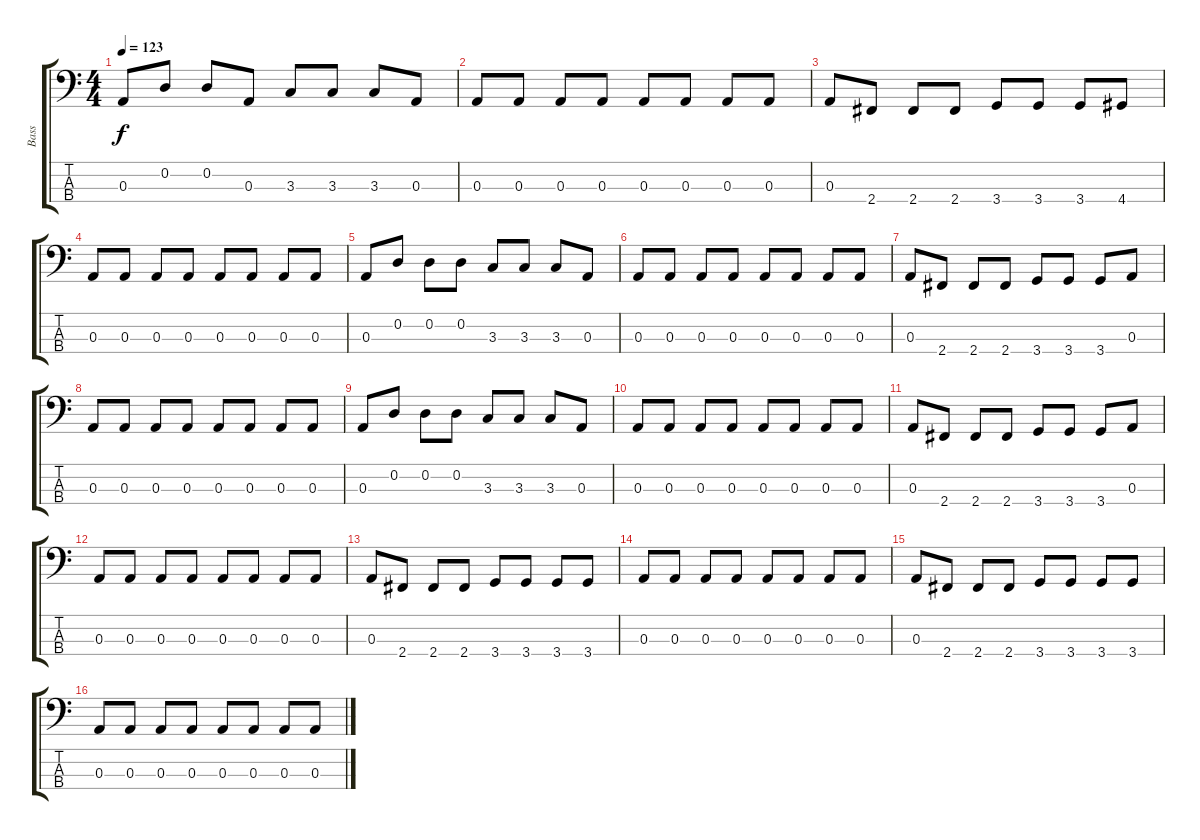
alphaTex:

\track ("Bass" "Bass") {instrument electricbasspick}
\staff {score tabs}
\tuning (G2 D2 A1 E1) {hide}
\ts (4 4)
\tempo 123
\clef f4
\ks c
0.3.8{dy f} 0.2.8 0.2.8 0.3.8 3.3.8 3.3.8 3.3.8 0.3.8 |
0.3.8 0.3.8 0.3.8 0.3.8 0.3.8 0.3.8 0.3.8 0.3.8 |
0.3.8 2.4.8 2.4.8 2.4.8 3.4.8 3.4.8 3.4.8 4.4.8 |
0.3.8 0.3.8 0.3.8 0.3.8 0.3.8 0.3.8 0.3.8 0.3.8 |
0.3.8 0.2.8 0.2.8 0.2.8 3.3.8 3.3.8 3.3.8 0.3.8 |
0.3.8 0.3.8 0.3.8 0.3.8 0.3.8 0.3.8 0.3.8 0.3.8 |
0.3.8 2.4.8 2.4.8 2.4.8 3.4.8 3.4.8 3.4.8 0.3.8 |
0.3.8 0.3.8 0.3.8 0.3.8 0.3.8 0.3.8 0.3.8 0.3.8 |
0.3.8 0.2.8 0.2.8 0.2.8 3.3.8 3.3.8 3.3.8 0.3.8 |
0.3.8 0.3.8 0.3.8 0.3.8 0.3.8 0.3.8 0.3.8 0.3.8 |
0.3.8 2.4.8 2.4.8 2.4.8 3.4.8 3.4.8 3.4.8 0.3.8 |
0.3.8 0.3.8 0.3.8 0.3.8 0.3.8 0.3.8 0.3.8 0.3.8 |
0.3.8 2.4.8 2.4.8 2.4.8 3.4.8 3.4.8 3.4.8 3.4.8 |
0.3.8 0.3.8 0.3.8 0.3.8 0.3.8 0.3.8 0.3.8 0.3.8 |
0.3.8 2.4.8 2.4.8 2.4.8 3.4.8 3.4.8 3.4.8 3.4.8 |
0.3.8 0.3.8 0.3.8 0.3.8 0.3.8 0.3.8 0.3.8 0.3.8
